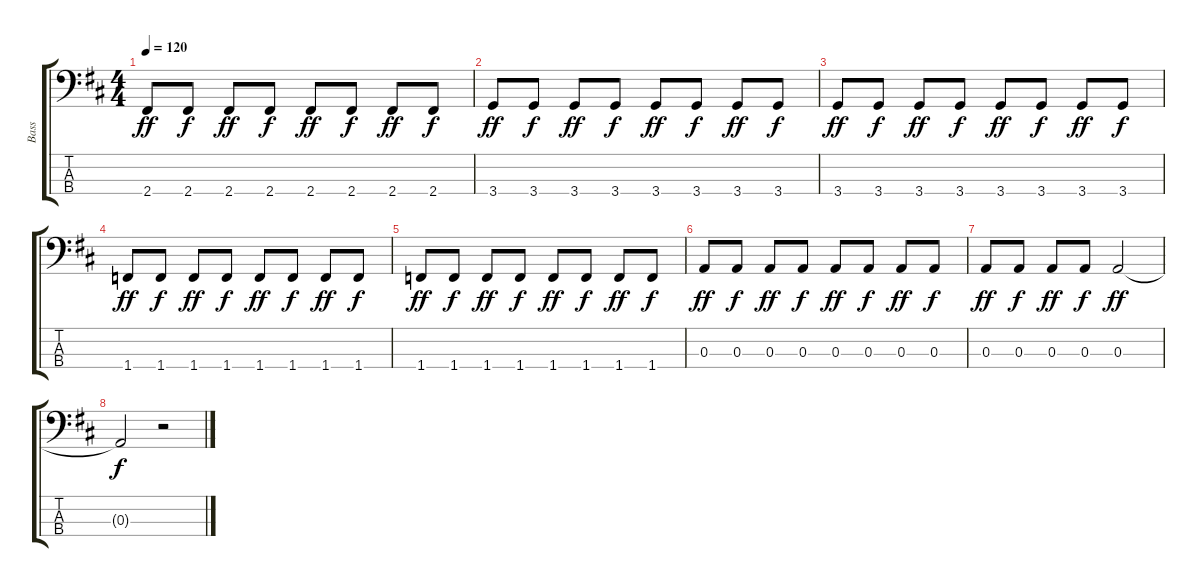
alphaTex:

\track ("Bass" "Bass") {instrument electricbasspick}
\staff {score tabs}
\tuning (G2 D2 A1 E1) {hide}
\ts (4 4)
\tempo 120
\clef f4
\ks d
2.4.8{dy ff} 2.4.8{dy f} 2.4.8{dy ff} 2.4.8{dy f} 2.4.8{dy ff} 2.4.8{dy f} 2.4.8{dy ff} 2.4.8{dy f} |
3.4.8{dy ff} 3.4.8{dy f} 3.4.8{dy ff} 3.4.8{dy f} 3.4.8{dy ff} 3.4.8{dy f} 3.4.8{dy ff} 3.4.8{dy f} |
3.4.8{dy ff} 3.4.8{dy f} 3.4.8{dy ff} 3.4.8{dy f} 3.4.8{dy ff} 3.4.8{dy f} 3.4.8{dy ff} 3.4.8{dy f} |
1.4.8{dy ff} 1.4.8{dy f} 1.4.8{dy ff} 1.4.8{dy f} 1.4.8{dy ff} 1.4.8{dy f} 1.4.8{dy ff} 1.4.8{dy f} |
1.4.8{dy ff} 1.4.8{dy f} 1.4.8{dy ff} 1.4.8{dy f} 1.4.8{dy ff} 1.4.8{dy f} 1.4.8{dy ff} 1.4.8{dy f} |
0.3.8{dy ff} 0.3.8{dy f} 0.3.8{dy ff} 0.3.8{dy f} 0.3.8{dy ff} 0.3.8{dy f} 0.3.8{dy ff} 0.3.8{dy f} |
0.3.8{dy ff} 0.3.8{dy f} 0.3.8{dy ff} 0.3.8{dy f} 0.3.2{dy ff} |
0.3{t}.2{dy f} r.2
